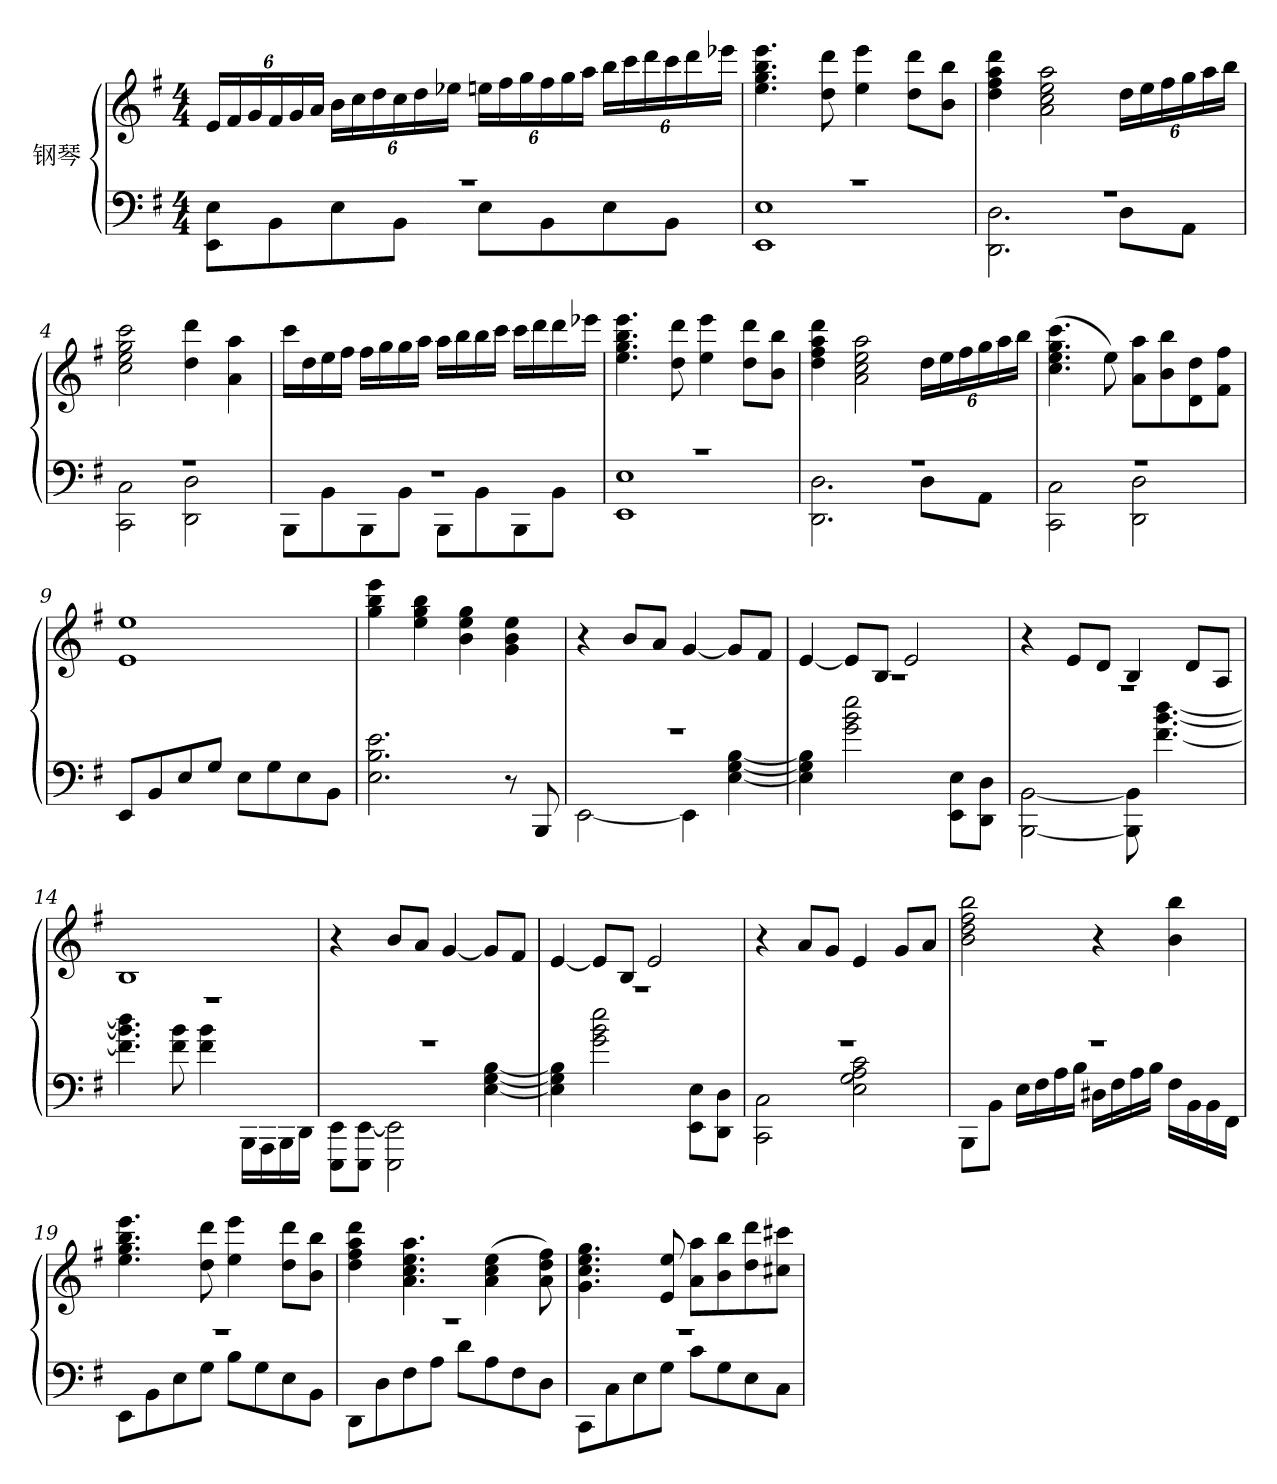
**kern	**kern
*part1	*part1
*staff2	*staff1
*I"钢琴	*
*clefF4	*clefG2
*k[f#]	*k[f#]
*M4/4	*M4/4
*MM90	*MM90
=1	=1
*^	*
*	*	*Xbrackettup
1r	8EE\ 8E\L	24e/LL
.	.	24f#/
.	.	24g/
.	8BB\	24f#/
.	.	24g/
.	.	24a/JJ
.	8E\	24b\LL
.	.	24cc\
.	.	24dd\
.	8BB\J	24cc\
.	.	24dd\
.	.	24ee-X\JJ
.	8E\L	24een\LL
.	.	24ff#\
.	.	24gg\
.	8BB\	24ff#\
.	.	24gg\
.	.	24aa\JJ
.	8E\	24bb\LL
.	.	24ccc\
.	.	24ddd\
.	8BB\J	24ccc\
.	.	24ddd\
.	.	24eee-X\JJ
=2	=2	=2
1r	1EE 1E	4.ee\ 4.gg\ 4.bb\ 4.eee\
.	.	8dd\ 8ddd\
.	.	4ee\ 4eee\
.	.	8dd\ 8ddd\L
.	.	8b\ 8bb\J
!!LO:LB:g=z
=3	=3	=3
1r	2.DD\ 2.D\	4dd\ 4ff#\ 4aa\ 4ddd\
.	.	2a\ 2cc\ 2ee\ 2aa\
.	8D\L	24dd\LL
.	.	24ee\
.	.	24ff#\
.	8AA\J	24gg\
.	.	24aa\
.	.	24bb\JJ
=4	=4	=4
1r	2CC\ 2C\	2cc\ 2ee\ 2gg\ 2ccc\
.	2DD\ 2D\	4dd\ 4ddd\
.	.	4a\ 4aa\
=5	=5	=5
1r	8BBB\L	16ccc\LL
.	.	16dd\
.	8BB\	16ee\
.	.	16ff#\JJ
.	8BBB\	16ff#\LL
.	.	16gg\
.	8BB\J	16gg\
.	.	16aa\JJ
.	8BBB\L	16aa\LL
.	.	16bb\
.	8BB\	16bb\
.	.	16ccc\JJ
.	8BBB\	16ccc\LL
.	.	16ddd\
.	8BB\J	16ddd\
.	.	16eee-X\JJ
=6	=6	=6
1r	1EE 1E	4.ee\ 4.gg\ 4.bb\ 4.eee\
.	.	8dd\ 8ddd\
.	.	4ee\ 4eee\
.	.	8dd\ 8ddd\L
.	.	8b\ 8bb\J
!!LO:LB:g=z
=7	=7	=7
1r	2.DD\ 2.D\	4dd\ 4ff#\ 4aa\ 4ddd\
.	.	2a\ 2cc\ 2ee\ 2aa\
.	8D\L	24dd\LL
.	.	24ee\
.	.	24ff#\
.	8AA\J	24gg\
.	.	24aa\
.	.	24bb\JJ
=8	=8	=8
1r	2CC\ 2C\	(>4.cc\ 4.ee\ 4.gg\ 4.ccc\
.	.	8ee\)
.	2DD\ 2D\	8a\ 8aa\L
.	.	8b\ 8bb\
.	.	8d\ 8dd\
.	.	8f#\ 8ff#\J
*v	*v	*
=9	=9
8EE/L	1e 1ee
8BB/	.
8E/	.
8G/J	.
8E\L	.
8G\	.
8E\	.
8BB\J	.
=10	=10
2.E\ 2.B\ 2.e\	4gg\ 4bb\ 4eee\
.	4ee\ 4gg\ 4bb\
.	4b\ 4ee\ 4gg\
8r	4g\ 4b\ 4ee\
8BBB/	.
!!LO:LB:g=z
=11	=11
*^	*
1r	[2EE\	4r
.	.	8b/L
.	.	8a/J
.	4EE\]	[4g/
.	[4E\ [4G\ [4B\	8g/L]
.	.	8f#/J
=12	=12	=12
1r	4E\] 4G\] 4B\]	[4e/
.	2g\ 2b\ 2ee\	8e/L]
.	.	8B/J
.	.	2e/
.	8EE\ 8E\L	.
.	8DD\ 8D\J	.
=13	=13	=13
1r	[2BBB\ [2BB\	4r
.	.	8e/L
.	.	8d/J
.	8BBB\] 8BB\]	4B/
.	[4.f#\ [4.b\ [4.dd\	.
.	.	8d/L
.	.	8A/J
=14	=14	=14
1r	4.f#\] 4.b\] 4.dd\]	1B
.	8f#\ 8b\	.
.	4f#\ 4b\	.
.	16BBB\LL	.
.	16AAA\	.
.	16BBB\	.
.	16DD\JJ	.
!!LO:LB:g=z
=15	=15	=15
1r	8EEE\ 8EE\L	4r
.	8EEE\ [8EE\J	.
.	2EEE\ 2EE\]	8b/L
.	.	8a/J
.	.	[4g/
.	[4E\ [4G\ [4B\	8g/L]
.	.	8f#/J
=16	=16	=16
1r	4E\] 4G\] 4B\]	[4e/
.	2g\ 2b\ 2ee\	8e/L]
.	.	8B/J
.	.	2e/
.	8EE\ 8E\L	.
.	8DD\ 8D\J	.
=17	=17	=17
1r	2CC\ 2C\	4r
.	.	8a/L
.	.	8g/J
.	2E\ 2G\ 2A\ 2c\	4e/
.	.	8g/L
.	.	8a/J
=18	=18	=18
1r	8BBB\L	2b\ 2dd\ 2ff#\ 2bb\
.	8BB\J	.
.	16E\LL	.
.	16F#\	.
.	16A\	.
.	16B\JJ	.
.	16D#X\LL	4r
.	16F#\	.
.	16A\	.
.	16B\JJ	.
.	16F#\LL	4b\ 4bb\
.	16BB\	.
.	16BB\	.
.	16FF#\JJ	.
!!LO:PB:g=z
=19	=19	=19
1r	8EE\L	4.ee\ 4.gg\ 4.bb\ 4.eee\
.	8BB\	.
.	8E\	.
.	8G\J	8dd\ 8ddd\
.	8B\L	4ee\ 4eee\
.	8G\	.
.	8E\	8dd\ 8ddd\L
.	8BB\J	8b\ 8bb\J
=20	=20	=20
1r	8DD\L	4dd\ 4ff#\ 4aa\ 4ddd\
.	8D\	.
.	8F#\	4.a\ 4.cc\ 4.ee\ 4.aa\
.	8A\J	.
.	8d\L	.
.	8A\	(>4a\ 4cc\ 4ee\
.	8F#\	.
.	8D\J	8a\ 8dd\ 8ff#\)
=21	=21	=21
1r	8CC\L	4.g\ 4.cc\ 4.ee\ 4.gg\
.	8C\	.
.	8E\	.
.	8G\J	8e/ 8ee/
.	8c\L	8a\ 8aa\L
.	8G\	8b\ 8bb\
.	8E\	8dd\ 8ddd\
.	8C\J	8cc#X\ 8ccc#X\J
*v	*v	*
=	=
*-	*-
